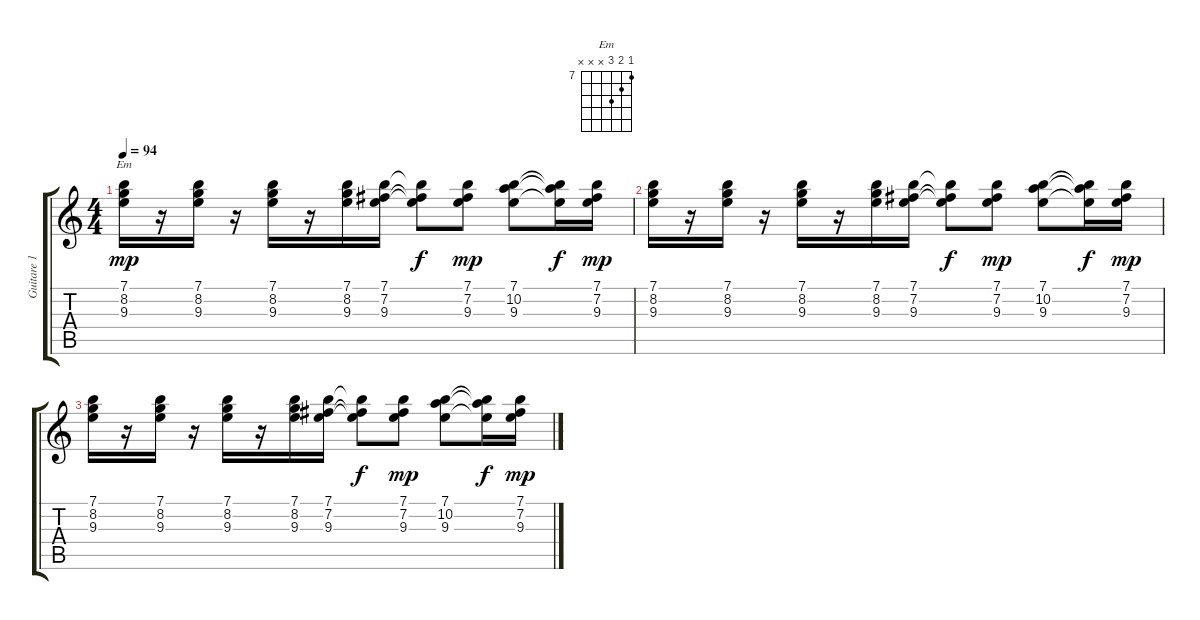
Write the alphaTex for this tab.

\track ("Guitare 1" "Guitare 1") {instrument overdrivenguitar}
\staff {score tabs}
\tuning (E4 B3 G3 D3 A2 E2) {hide}
\chord ("Em" 7 8 9 x x x) {firstfret 7}
\ts (4 4)
\tempo 94
\clef g2
\ks c
(7.1 8.2 9.3).16{ch "Em" dy mp instrument overdrivenguitar} r.16 (7.1 8.2 9.3).16 r.16 (7.1 8.2 9.3).16 r.16 (7.1 8.2 9.3).16 (7.1 7.2 9.3).16 (7.1{t} 7.2{t} 9.3{t}).8{dy f} (7.1 7.2 9.3).8{dy mp} (7.1 10.2 9.3).8 (7.1{t} 10.2{t} 9.3{t}).16{dy f} (7.1 7.2 9.3).16{dy mp} |
(7.1 8.2 9.3).16{instrument overdrivenguitar} r.16 (7.1 8.2 9.3).16 r.16 (7.1 8.2 9.3).16 r.16 (7.1 8.2 9.3).16 (7.1 7.2 9.3).16 (7.1{t} 7.2{t} 9.3{t}).8{dy f} (7.1 7.2 9.3).8{dy mp} (7.1 10.2 9.3).8 (7.1{t} 10.2{t} 9.3{t}).16{dy f} (7.1 7.2 9.3).16{dy mp} |
(7.1 8.2 9.3).16{instrument overdrivenguitar} r.16 (7.1 8.2 9.3).16 r.16 (7.1 8.2 9.3).16 r.16 (7.1 8.2 9.3).16 (7.1 7.2 9.3).16 (7.1{t} 7.2{t} 9.3{t}).8{dy f} (7.1 7.2 9.3).8{dy mp} (7.1 10.2 9.3).8 (7.1{t} 10.2{t} 9.3{t}).16{dy f} (7.1 7.2 9.3).16{dy mp}
